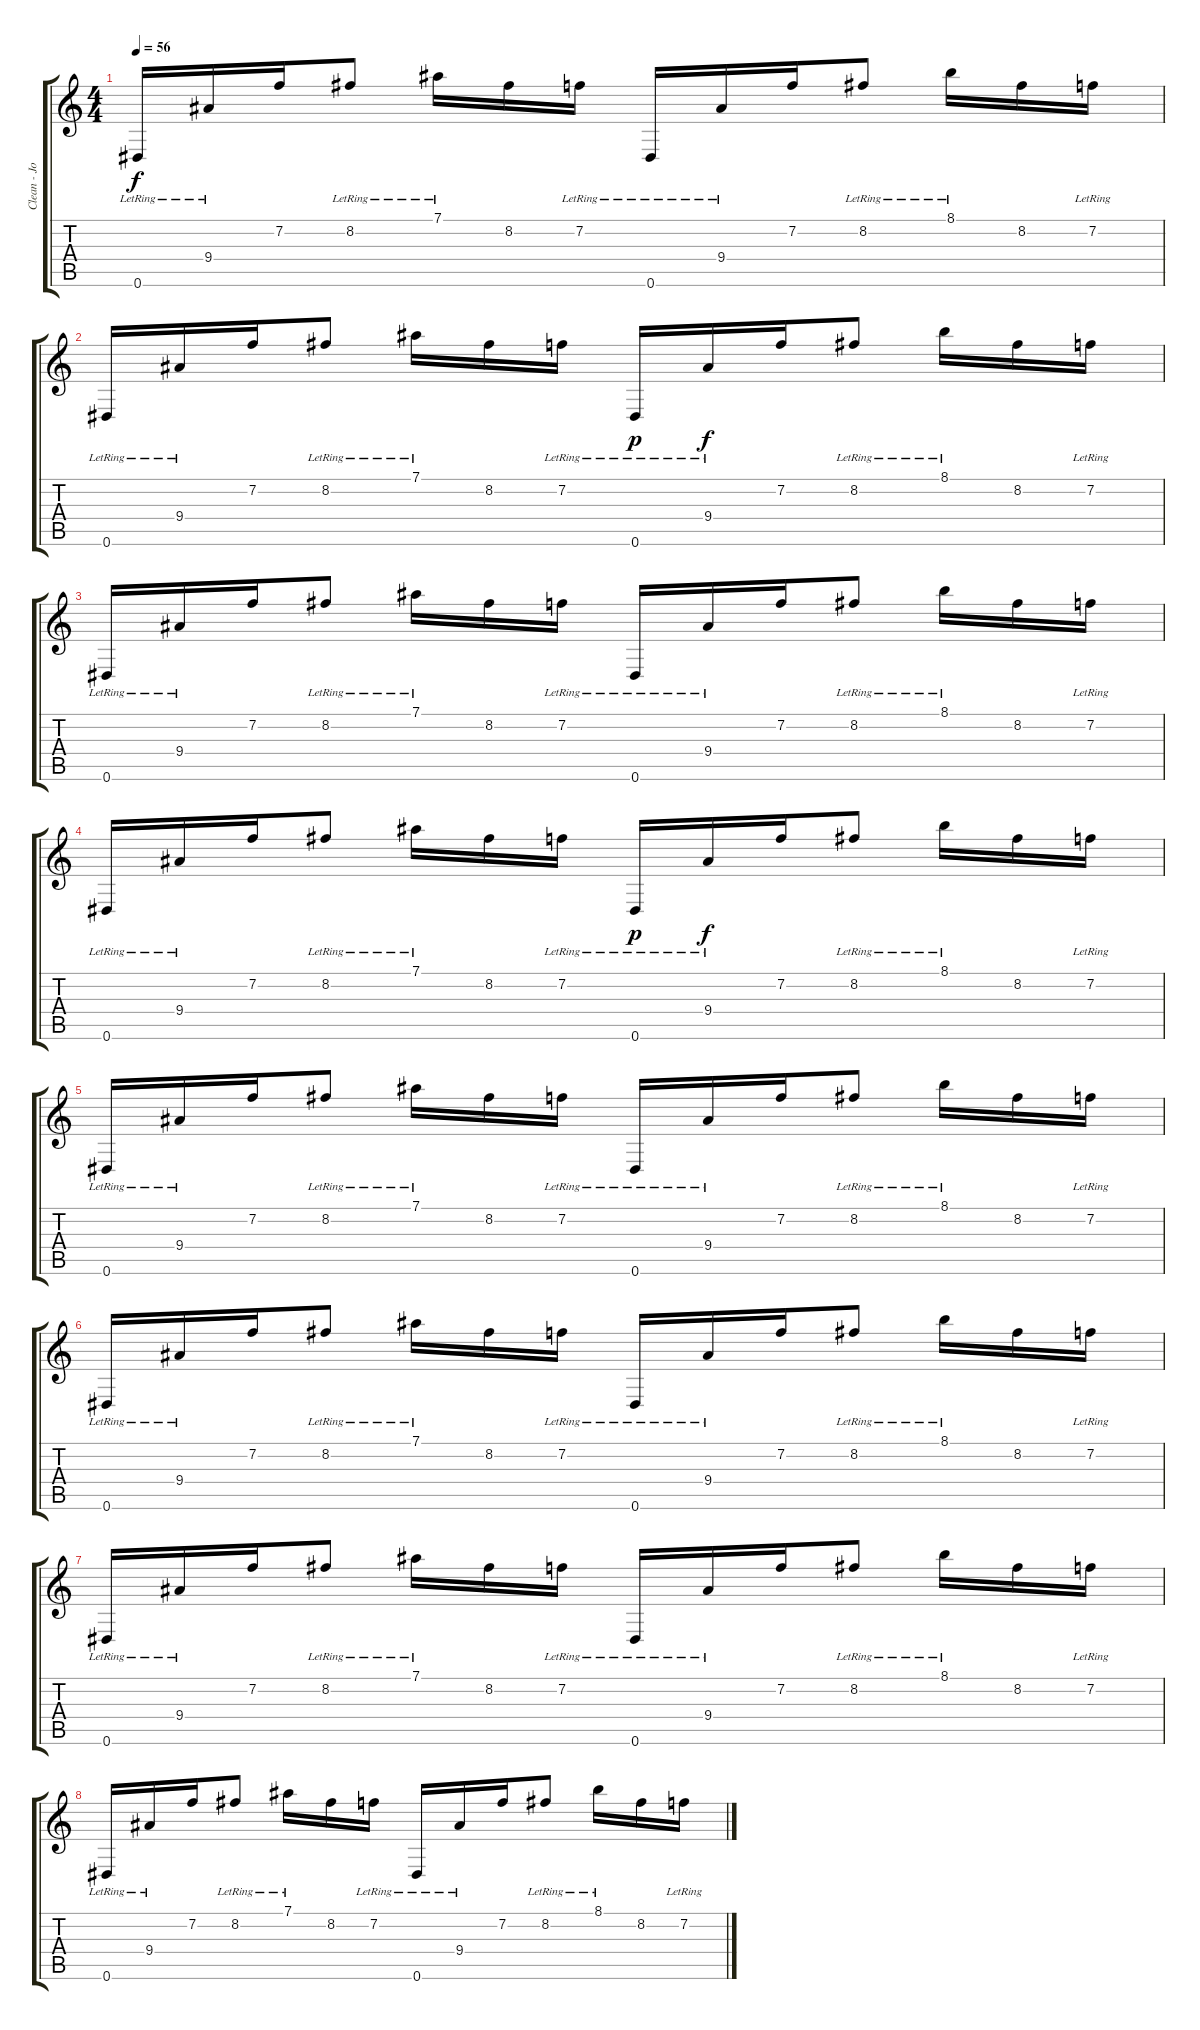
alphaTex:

\track ("Clean - Jon" "Clean - Jo") {instrument electricguitarclean}
\staff {score tabs}
\tuning (Eb4 Bb3 Gb3 Db3 Ab2 Eb2) {hide}
\ts (4 4)
\tempo 56
\clef g2
\ks c
0.6{lr}.16{dy f} 9.4{lr}.16 7.2.16 8.2{lr}.8 7.1{lr}.16 8.2.16 7.2{lr}.16 0.6{lr}.16 9.4{lr}.16 7.2.16 8.2{lr}.8 8.1{lr}.16 8.2.16 7.2{lr}.16 |
0.6{lr}.16 9.4{lr}.16 7.2.16 8.2{lr}.8 7.1{lr}.16 8.2.16 7.2{lr}.16 0.6{lr}.16{dy p} 9.4{lr}.16{dy f} 7.2.16 8.2{lr}.8 8.1{lr}.16 8.2.16 7.2{lr}.16 |
0.6{lr}.16 9.4{lr}.16 7.2.16 8.2{lr}.8 7.1{lr}.16 8.2.16 7.2{lr}.16 0.6{lr}.16 9.4{lr}.16 7.2.16 8.2{lr}.8 8.1{lr}.16 8.2.16 7.2{lr}.16 |
0.6{lr}.16 9.4{lr}.16 7.2.16 8.2{lr}.8 7.1{lr}.16 8.2.16 7.2{lr}.16 0.6{lr}.16{dy p} 9.4{lr}.16{dy f} 7.2.16 8.2{lr}.8 8.1{lr}.16 8.2.16 7.2{lr}.16 |
0.6{lr}.16 9.4{lr}.16 7.2.16 8.2{lr}.8 7.1{lr}.16 8.2.16 7.2{lr}.16 0.6{lr}.16 9.4{lr}.16 7.2.16 8.2{lr}.8 8.1{lr}.16 8.2.16 7.2{lr}.16 |
0.6{lr}.16 9.4{lr}.16 7.2.16 8.2{lr}.8 7.1{lr}.16 8.2.16 7.2{lr}.16 0.6{lr}.16 9.4{lr}.16 7.2.16 8.2{lr}.8 8.1{lr}.16 8.2.16 7.2{lr}.16 |
0.6{lr}.16 9.4{lr}.16 7.2.16 8.2{lr}.8 7.1{lr}.16 8.2.16 7.2{lr}.16 0.6{lr}.16 9.4{lr}.16 7.2.16 8.2{lr}.8 8.1{lr}.16 8.2.16 7.2{lr}.16 |
0.6{lr}.16 9.4{lr}.16 7.2.16 8.2{lr}.8 7.1{lr}.16 8.2.16 7.2{lr}.16 0.6{lr}.16 9.4{lr}.16 7.2.16 8.2{lr}.8 8.1{lr}.16 8.2.16 7.2{lr}.16
